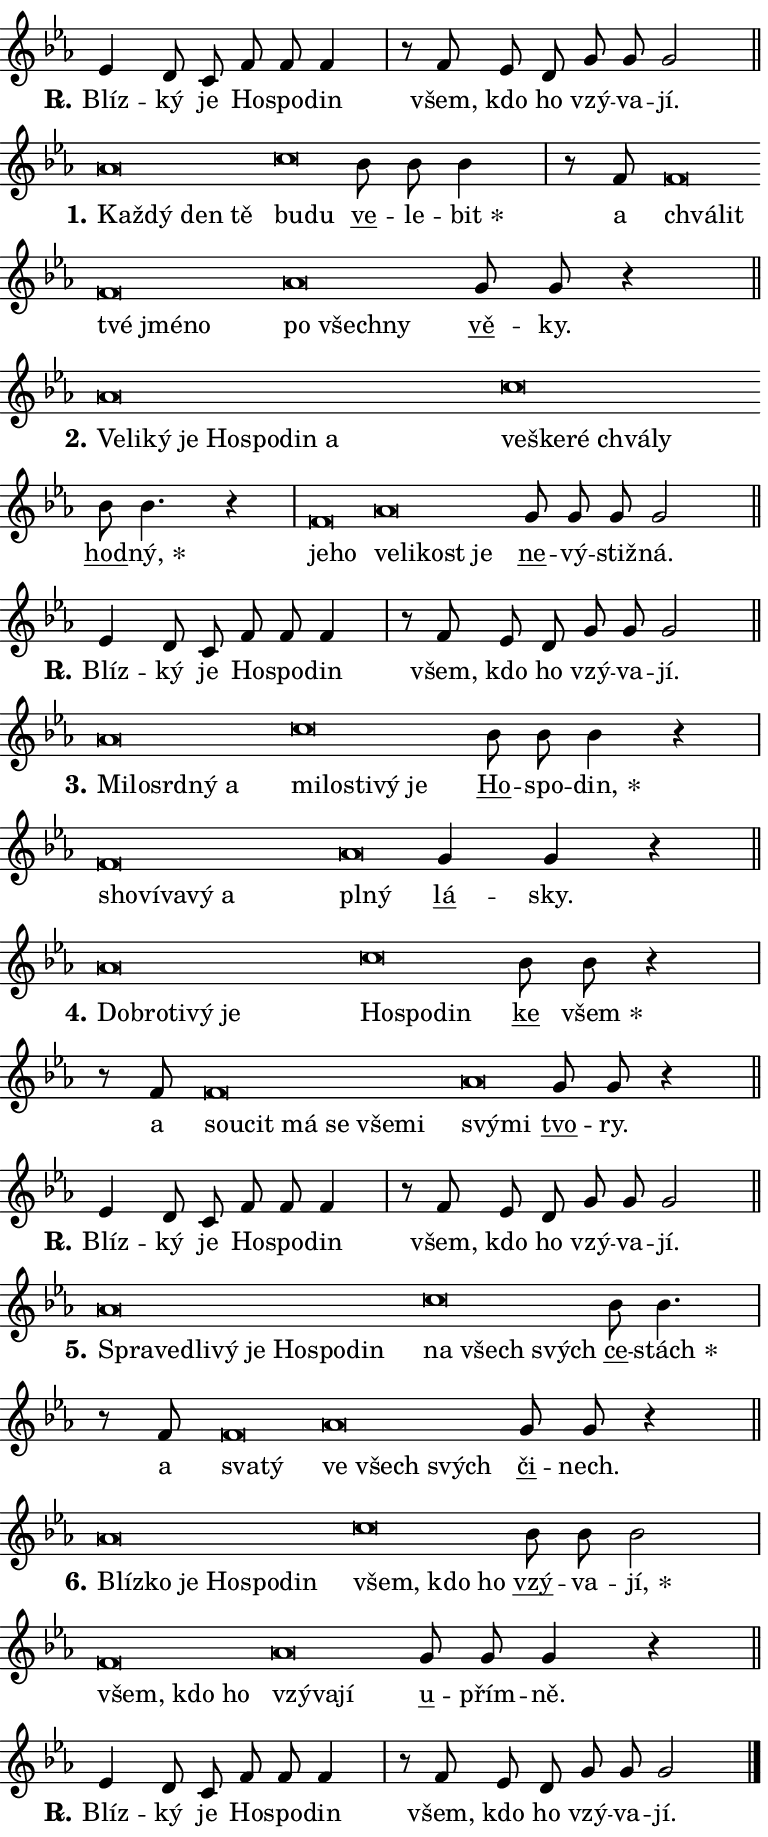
\version "2.24.0"
\header { tagline = "" }
\paper {
  indent = 0\cm
  top-margin = 0\cm
  right-margin = 0.13\cm % to fit lyric hyphens
  bottom-margin = 0\cm
  left-margin = 0\cm
  paper-width = 13\cm
  page-breaking = #ly:one-page-breaking
  system-system-spacing.basic-distance = #11
  score-system-spacing.basic-distance = #11
  ragged-last = ##f
}


%% Author: Thomas Morley
%% https://lists.gnu.org/archive/html/lilypond-user/2020-05/msg00002.html
#(define (line-position grob)
"Returns position of @var[grob} in current system:
   @code{'start}, if at first time-step
   @code{'end}, if at last time-step
   @code{'middle} otherwise
"
  (let* ((col (ly:item-get-column grob))
         (ln (ly:grob-object col 'left-neighbor))
         (rn (ly:grob-object col 'right-neighbor))
         (col-to-check-left (if (ly:grob? ln) ln col))
         (col-to-check-right (if (ly:grob? rn) rn col))
         (break-dir-left
           (and
             (ly:grob-property col-to-check-left 'non-musical #f)
             (ly:item-break-dir col-to-check-left)))
         (break-dir-right
           (and
             (ly:grob-property col-to-check-right 'non-musical #f)
             (ly:item-break-dir col-to-check-right))))
        (cond ((eqv? 1 break-dir-left) 'start)
              ((eqv? -1 break-dir-right) 'end)
              (else 'middle))))

#(define (tranparent-at-line-position vctor)
  (lambda (grob)
  "Relying on @code{line-position} select the relevant enry from @var{vctor}.
Used to determine transparency,"
    (case (line-position grob)
      ((end) (not (vector-ref vctor 0)))
      ((middle) (not (vector-ref vctor 1)))
      ((start) (not (vector-ref vctor 2))))))

noteHeadBreakVisibility =
#(define-music-function (break-visibility)(vector?)
"Makes @code{NoteHead}s transparent relying on @var{break-visibility}"
#{
  \override NoteHead.transparent =
    #(tranparent-at-line-position break-visibility)
#})

#(define delete-ledgers-for-transparent-note-heads
  (lambda (grob)
    "Reads whether a @code{NoteHead} is transparent.
If so this @code{NoteHead} is removed from @code{'note-heads} from
@var{grob}, which is supposed to be @code{LedgerLineSpanner}.
As a result ledgers are not printed for this @code{NoteHead}"
    (let* ((nhds-array (ly:grob-object grob 'note-heads))
           (nhds-list
             (if (ly:grob-array? nhds-array)
                 (ly:grob-array->list nhds-array)
                 '()))
           ;; Relies on the transparent-property being done before
           ;; Staff.LedgerLineSpanner.after-line-breaking is executed.
           ;; This is fragile ...
           (to-keep
             (remove
               (lambda (nhd)
                 (ly:grob-property nhd 'transparent #f))
               nhds-list)))
      ;; TODO find a better method to iterate over grob-arrays, similiar
      ;; to filter/remove etc for lists
      ;; For now rebuilt from scratch
      (set! (ly:grob-object grob 'note-heads)  '())
      (for-each
        (lambda (nhd)
          (ly:pointer-group-interface::add-grob grob 'note-heads nhd))
        to-keep))))

squashNotes = {
  \override NoteHead.X-extent = #'(-0.2 . 0.2)
  \override NoteHead.Y-extent = #'(-0.75 . 0)
  \override NoteHead.stencil =
    #(lambda (grob)
       (let ((pos (ly:grob-property grob 'staff-position)))
         (begin
           (if (< pos -7) (display "ERROR: Lower brevis then expected\n") (display ""))
           (if (<= pos -6) ly:text-interface::print ly:note-head::print))))
}
unSquashNotes = {
  \revert NoteHead.X-extent
  \revert NoteHead.Y-extent
  \revert NoteHead.stencil
}

hideNotes = \noteHeadBreakVisibility #begin-of-line-visible
unHideNotes = \noteHeadBreakVisibility #all-visible

% work-around for resetting accidentals
% https://lilypond.org/doc/v2.23/Documentation/notation/displaying-rhythms#unmetered-music
cadenzaMeasure = {
  \cadenzaOff
  \partial 1024 s1024
  \cadenzaOn
}

#(define-markup-command (accent layout props text) (markup?)
  "Underline accented syllable"
  (interpret-markup layout props
    #{\markup \override #'(offset . 4.3) \underline { #text }#}))

responsum = \markup \concat {
  "R" \hspace #-1.05 \path #0.1 #'((moveto 0 0.07) (lineto 0.9 0.8)) \hspace #0.05 "."
}

spaceSize = #0.6828661417322834 % exact space size for TeX Gyre Schola

\layout {
  \context {
    \Staff
    \remove "Time_signature_engraver"
    \override LedgerLineSpanner.after-line-breaking = #delete-ledgers-for-transparent-note-heads
  }
  \context {
    \Lyrics {
      \override LyricSpace.minimum-distance = \spaceSize
      \override LyricText.font-name = #"TeX Gyre Schola"
      \override LyricText.font-size = 1
      \override StanzaNumber.font-name = #"TeX Gyre Schola Bold"
      \override StanzaNumber.font-size = 1
    }
  }
  \context {
    \Score 
    \override NoteHead.text =
      #(lambda (grob) 
        (let ((pos (ly:grob-property grob 'staff-position)))
          #{\markup {
            \combine
              \halign #-0.55 \raise #(if (= pos -6) 0 0.5) \override #'(thickness . 2) \draw-line #'(3.2 . 0)
              \musicglyph "noteheads.sM1"
          }#}))
  }
}

% magnetic-lyrics.ily
%
%   written by
%     Jean Abou Samra <jean@abou-samra.fr>
%     Werner Lemberg <wl@gnu.org>
%
%   adapted by
%     Jiri Hon <jiri.hon@gmail.com>
%
% Version 2022-Apr-15

% https://www.mail-archive.com/lilypond-user@gnu.org/msg149350.html

#(define (Left_hyphen_pointer_engraver context)
   "Collect syllable-hyphen-syllable occurrences in lyrics and store
them in properties.  This engraver only looks to the left.  For
example, if the lyrics input is @code{foo -- bar}, it does the
following.

@itemize @bullet
@item
Set the @code{text} property of the @code{LyricHyphen} grob between
@q{foo} and @q{bar} to @code{foo}.

@item
Set the @code{left-hyphen} property of the @code{LyricText} grob with
text @q{foo} to the @code{LyricHyphen} grob between @q{foo} and
@q{bar}.
@end itemize

Use this auxiliary engraver in combination with the
@code{lyric-@/text::@/apply-@/magnetic-@/offset!} hook."
   (let ((hyphen #f)
         (text #f))
     (make-engraver
      (acknowledgers
       ((lyric-syllable-interface engraver grob source-engraver)
        (set! text grob)))
      (end-acknowledgers
       ((lyric-hyphen-interface engraver grob source-engraver)
        ;(when (not (grob::has-interface grob 'lyric-space-interface))
          (set! hyphen grob)));)
      ((stop-translation-timestep engraver)
       (when (and text hyphen)
         (ly:grob-set-object! text 'left-hyphen hyphen))
       (set! text #f)
       (set! hyphen #f)))))

#(define (lyric-text::apply-magnetic-offset! grob)
   "If the space between two syllables is less than the value in
property @code{LyricText@/.details@/.squash-threshold}, move the right
syllable to the left so that it gets concatenated with the left
syllable.

Use this function as a hook for
@code{LyricText@/.after-@/line-@/breaking} if the
@code{Left_@/hyphen_@/pointer_@/engraver} is active."
   (let ((hyphen (ly:grob-object grob 'left-hyphen #f)))
     (when hyphen
       (let ((left-text (ly:spanner-bound hyphen LEFT)))
         (when (grob::has-interface left-text 'lyric-syllable-interface)
           (let* ((common (ly:grob-common-refpoint grob left-text X))
                  (this-x-ext (ly:grob-extent grob common X))
                  (left-x-ext
                   (begin
                     ;; Trigger magnetism for left-text.
                     (ly:grob-property left-text 'after-line-breaking)
                     (ly:grob-extent left-text common X)))
                  ;; `delta` is the gap width between two syllables.
                  (delta (- (interval-start this-x-ext)
                            (interval-end left-x-ext)))
                  (details (ly:grob-property grob 'details))
                  (threshold (assoc-get 'squash-threshold details 0.2)))
             (when (< delta threshold)
               (let* (;; We have to manipulate the input text so that
                      ;; ligatures crossing syllable boundaries are not
                      ;; disabled.  For languages based on the Latin
                      ;; script this is essentially a beautification.
                      ;; However, for non-Western scripts it can be a
                      ;; necessity.
                      (lt (ly:grob-property left-text 'text))
                      (rt (ly:grob-property grob 'text))
                      (is-space (grob::has-interface hyphen 'lyric-space-interface))
                      (space (if is-space " " ""))
                      (extra-delta (if is-space spaceSize 0))
                      ;; Append new syllable.
                      (ltrt-space (if (and (string? lt) (string? rt))
                                (string-append lt space rt)
                                (make-concat-markup (list lt space rt))))
                      ;; Right-align `ltrt` to the right side.
                      (ltrt-space-markup (grob-interpret-markup
                               grob
                               (make-translate-markup
                                (cons (interval-length this-x-ext) 0)
                                (make-right-align-markup ltrt-space)))))
                 (begin
                   ;; Don't print `left-text`.
                   (ly:grob-set-property! left-text 'stencil #f)
                   ;; Set text and stencil (which holds all collected
                   ;; syllables so far) and shift it to the left.
                   (ly:grob-set-property! grob 'text ltrt-space)
                   (ly:grob-set-property! grob 'stencil ltrt-space-markup)
                   (ly:grob-translate-axis! grob (- (- delta extra-delta)) X))))))))))


#(define (lyric-hyphen::displace-bounds-first grob)
   ;; Make very sure this callback isn't triggered too early.
   (let ((left (ly:spanner-bound grob LEFT))
         (right (ly:spanner-bound grob RIGHT)))
     (ly:grob-property left 'after-line-breaking)
     (ly:grob-property right 'after-line-breaking)
     (ly:lyric-hyphen::print grob)))

squashThreshold = #0.4

\layout {
  \context {
    \Lyrics
    \consists #Left_hyphen_pointer_engraver
    \override LyricText.after-line-breaking =
      #lyric-text::apply-magnetic-offset!
    \override LyricHyphen.stencil = #lyric-hyphen::displace-bounds-first
    \override LyricText.details.squash-threshold = \squashThreshold
    \override LyricHyphen.minimum-distance = 0
    \override LyricHyphen.minimum-length = \squashThreshold
  }
}

squashText = \override LyricText.details.squash-threshold = 9999
unSquashText = \override LyricText.details.squash-threshold = \squashThreshold

leftText = \override LyricText.self-alignment-X = #LEFT
unLeftText = \revert LyricText.self-alignment-X

starOffset = #(lambda (grob) 
                (let ((x_offset (ly:self-alignment-interface::aligned-on-x-parent grob)))
                  (if (= x_offset 0) 0 (+ x_offset 1.2))))

star = #(define-music-function (syllable)(string?)
"Append star separator at the end of a syllable"
#{
  \once \override LyricText.X-offset = #starOffset
  \lyricmode { \markup {
    #syllable
    \override #'((font-name . "TeX Gyre Schola Bold")) \hspace #0.2 \lower #0.65 \larger "*"
  } }
#})

starAccent = #(define-music-function (syllable)(string?)
"Append star separator at the end of a syllable and make accent"
#{
  \once \override LyricText.X-offset = #starOffset
  \lyricmode { \markup {
    \accent #syllable
    \override #'((font-name . "TeX Gyre Schola Bold")) \hspace #0.2 \lower #0.65 \larger "*"
  } }
#})

breath = #(define-music-function (syllable)(string?)
"Append breathing indicator at the end of a syllable"
#{
  \lyricmode { \markup { #syllable "+" } }
#})

optionalBreath = #(define-music-function (syllable)(string?)
"Append optional breathing indicator at the end of a syllable"
#{
  \lyricmode { \markup { #syllable "(+)" } }
#})


\score {
    <<
        \new Voice = "melody" { \cadenzaOn \key es \major \relative { es'4 d8 c f f f4 \cadenzaMeasure \bar "|" r8 f es d \bar "" g g g2 \cadenzaMeasure \bar "||" \break } }
        \new Lyrics \lyricsto "melody" { \lyricmode { \set stanza = \responsum
Blíz -- ký je Ho -- spo -- din všem, kdo ho vzý -- va -- jí. } }
    >>
    \layout {}
}

\score {
    <<
        \new Voice = "melody" { \cadenzaOn \key es \major \relative { \squashNotes as'\breve*1/16 \hideNotes \breve*1/16 \bar "" \breve*1/16 \breve*1/16 \bar "" \unHideNotes \unSquashNotes \squashNotes c\breve*1/16 \hideNotes \breve*1/16 \bar "" \unHideNotes \unSquashNotes \bar "" bes8 bes bes4 \cadenzaMeasure \bar "|" r8 f8 \squashNotes f\breve*1/16 \hideNotes \breve*1/16 \bar "" \breve*1/16 \bar "" \breve*1/16 \breve*1/16 \bar "" \unHideNotes \unSquashNotes \squashNotes as\breve*1/16 \hideNotes \breve*1/16 \breve*1/16 \bar "" \unHideNotes \unSquashNotes \bar "" g8 g r4 \cadenzaMeasure \bar "||" \break } }
        \new Lyrics \lyricsto "melody" { \lyricmode { \set stanza = "1."
\leftText Kaž -- \squashText dý den tě \unSquashText bu -- \squashText du \unLeftText \unSquashText \markup \accent ve -- le -- \star bit a \leftText chvá -- \squashText lit tvé jmé -- no \unSquashText po \squashText všech -- ny \unLeftText \unSquashText \markup \accent vě -- ky. } }
    >>
    \layout {}
}

\score {
    <<
        \new Voice = "melody" { \cadenzaOn \key es \major \relative { \squashNotes as'\breve*1/16 \hideNotes \breve*1/16 \bar "" \breve*1/16 \bar "" \breve*1/16 \bar "" \breve*1/16 \bar "" \breve*1/16 \bar "" \breve*1/16 \breve*1/16 \bar "" \unHideNotes \unSquashNotes \squashNotes c\breve*1/16 \hideNotes \breve*1/16 \bar "" \breve*1/16 \bar "" \breve*1/16 \breve*1/16 \bar "" \unHideNotes \unSquashNotes \bar "" bes8 bes4. r4 \cadenzaMeasure \bar "|" \squashNotes f\breve*1/16 \hideNotes \breve*1/16 \bar "" \unHideNotes \unSquashNotes \squashNotes as\breve*1/16 \hideNotes \breve*1/16 \bar "" \breve*1/16 \breve*1/16 \bar "" \unHideNotes \unSquashNotes \bar "" g8 g g g2 \cadenzaMeasure \bar "||" \break } }
        \new Lyrics \lyricsto "melody" { \lyricmode { \set stanza = "2."
\leftText Ve -- \squashText li -- ký je Ho -- spo -- din a \unSquashText ve -- \squashText ške -- ré chvá -- ly \unLeftText \unSquashText \markup \accent hod -- \star ný, \leftText je -- \squashText ho \unSquashText ve -- \squashText li -- kost je \unLeftText \unSquashText \markup \accent ne -- vý -- stiž -- ná. } }
    >>
    \layout {}
}

\score {
    <<
        \new Voice = "melody" { \cadenzaOn \key es \major \relative { es'4 d8 c f f f4 \cadenzaMeasure \bar "|" r8 f es d \bar "" g g g2 \cadenzaMeasure \bar "||" \break } }
        \new Lyrics \lyricsto "melody" { \lyricmode { \set stanza = \responsum
Blíz -- ký je Ho -- spo -- din všem, kdo ho vzý -- va -- jí. } }
    >>
    \layout {}
}

\score {
    <<
        \new Voice = "melody" { \cadenzaOn \key es \major \relative { \squashNotes as'\breve*1/16 \hideNotes \breve*1/16 \bar "" \breve*1/16 \bar "" \breve*1/16 \breve*1/16 \bar "" \unHideNotes \unSquashNotes \squashNotes c\breve*1/16 \hideNotes \breve*1/16 \bar "" \breve*1/16 \bar "" \breve*1/16 \breve*1/16 \bar "" \unHideNotes \unSquashNotes \bar "" bes8 bes bes4 r \cadenzaMeasure \bar "|" \squashNotes f\breve*1/16 \hideNotes \breve*1/16 \bar "" \breve*1/16 \bar "" \breve*1/16 \breve*1/16 \bar "" \unHideNotes \unSquashNotes \squashNotes as\breve*1/16 \hideNotes \breve*1/16 \bar "" \unHideNotes \unSquashNotes \bar "" g4 g r \cadenzaMeasure \bar "||" \break } }
        \new Lyrics \lyricsto "melody" { \lyricmode { \set stanza = "3."
\leftText Mi -- \squashText lo -- srd -- ný a \unSquashText mi -- \squashText lo -- sti -- vý je \unLeftText \unSquashText \markup \accent Ho -- spo -- \star din, \leftText sho -- \squashText ví -- va -- vý a \unSquashText pl -- \squashText ný \unLeftText \unSquashText \markup \accent lá -- sky. } }
    >>
    \layout {}
}

\score {
    <<
        \new Voice = "melody" { \cadenzaOn \key es \major \relative { \squashNotes as'\breve*1/16 \hideNotes \breve*1/16 \bar "" \breve*1/16 \bar "" \breve*1/16 \breve*1/16 \bar "" \unHideNotes \unSquashNotes \squashNotes c\breve*1/16 \hideNotes \breve*1/16 \breve*1/16 \bar "" \unHideNotes \unSquashNotes \bar "" bes8 bes r4 \cadenzaMeasure \bar "|" r8 f8 \squashNotes f\breve*1/16 \hideNotes \breve*1/16 \bar "" \breve*1/16 \bar "" \breve*1/16 \bar "" \breve*1/16 \breve*1/16 \bar "" \unHideNotes \unSquashNotes \squashNotes as\breve*1/16 \hideNotes \breve*1/16 \bar "" \unHideNotes \unSquashNotes \bar "" g8 g r4 \cadenzaMeasure \bar "||" \break } }
        \new Lyrics \lyricsto "melody" { \lyricmode { \set stanza = "4."
\leftText Dob -- \squashText ro -- ti -- vý je \unSquashText Ho -- \squashText spo -- din \unLeftText \unSquashText \markup \accent ke \star všem a \leftText sou -- \squashText cit má se vše -- mi \unSquashText svý -- \squashText mi \unLeftText \unSquashText \markup \accent tvo -- ry. } }
    >>
    \layout {}
}

\score {
    <<
        \new Voice = "melody" { \cadenzaOn \key es \major \relative { es'4 d8 c f f f4 \cadenzaMeasure \bar "|" r8 f es d \bar "" g g g2 \cadenzaMeasure \bar "||" \break } }
        \new Lyrics \lyricsto "melody" { \lyricmode { \set stanza = \responsum
Blíz -- ký je Ho -- spo -- din všem, kdo ho vzý -- va -- jí. } }
    >>
    \layout {}
}

\score {
    <<
        \new Voice = "melody" { \cadenzaOn \key es \major \relative { \squashNotes as'\breve*1/16 \hideNotes \breve*1/16 \bar "" \breve*1/16 \bar "" \breve*1/16 \bar "" \breve*1/16 \bar "" \breve*1/16 \bar "" \breve*1/16 \breve*1/16 \bar "" \unHideNotes \unSquashNotes \squashNotes c\breve*1/16 \hideNotes \breve*1/16 \breve*1/16 \bar "" \unHideNotes \unSquashNotes \bar "" bes8 bes4. \cadenzaMeasure \bar "|" r8 f8 \squashNotes f\breve*1/16 \hideNotes \breve*1/16 \bar "" \unHideNotes \unSquashNotes \squashNotes as\breve*1/16 \hideNotes \breve*1/16 \breve*1/16 \bar "" \unHideNotes \unSquashNotes \bar "" g8 g r4 \cadenzaMeasure \bar "||" \break } }
        \new Lyrics \lyricsto "melody" { \lyricmode { \set stanza = "5."
\leftText Spra -- \squashText ve -- dli -- vý je Ho -- spo -- din \unSquashText na \squashText všech svých \unLeftText \unSquashText \markup \accent ce -- \star stách a \leftText sva -- \squashText tý \unSquashText ve \squashText všech svých \unLeftText \unSquashText \markup \accent či -- nech. } }
    >>
    \layout {}
}

\score {
    <<
        \new Voice = "melody" { \cadenzaOn \key es \major \relative { \squashNotes as'\breve*1/16 \hideNotes \breve*1/16 \bar "" \breve*1/16 \bar "" \breve*1/16 \bar "" \breve*1/16 \breve*1/16 \bar "" \unHideNotes \unSquashNotes \squashNotes c\breve*1/16 \hideNotes \breve*1/16 \breve*1/16 \bar "" \unHideNotes \unSquashNotes \bar "" bes8 bes bes2 \cadenzaMeasure \bar "|" \squashNotes f\breve*1/16 \hideNotes \breve*1/16 \breve*1/16 \bar "" \unHideNotes \unSquashNotes \squashNotes as\breve*1/16 \hideNotes \breve*1/16 \breve*1/16 \bar "" \unHideNotes \unSquashNotes \bar "" g8 g g4 r \cadenzaMeasure \bar "||" \break } }
        \new Lyrics \lyricsto "melody" { \lyricmode { \set stanza = "6."
\leftText Blíz -- \squashText ko je Ho -- spo -- din \unSquashText všem, \squashText kdo ho \unLeftText \unSquashText \markup \accent vzý -- va -- \star jí, \leftText všem, \squashText kdo ho \unSquashText vzý -- \squashText va -- jí \unLeftText \unSquashText \markup \accent u -- přím -- ně. } }
    >>
    \layout {}
}

\score {
    <<
        \new Voice = "melody" { \cadenzaOn \key es \major \relative { es'4 d8 c f f f4 \cadenzaMeasure \bar "|" r8 f es d \bar "" g g g2 \cadenzaMeasure \bar "||" \break } \bar "|." }
        \new Lyrics \lyricsto "melody" { \lyricmode { \set stanza = \responsum
Blíz -- ký je Ho -- spo -- din všem, kdo ho vzý -- va -- jí. } }
    >>
    \layout {}
}
